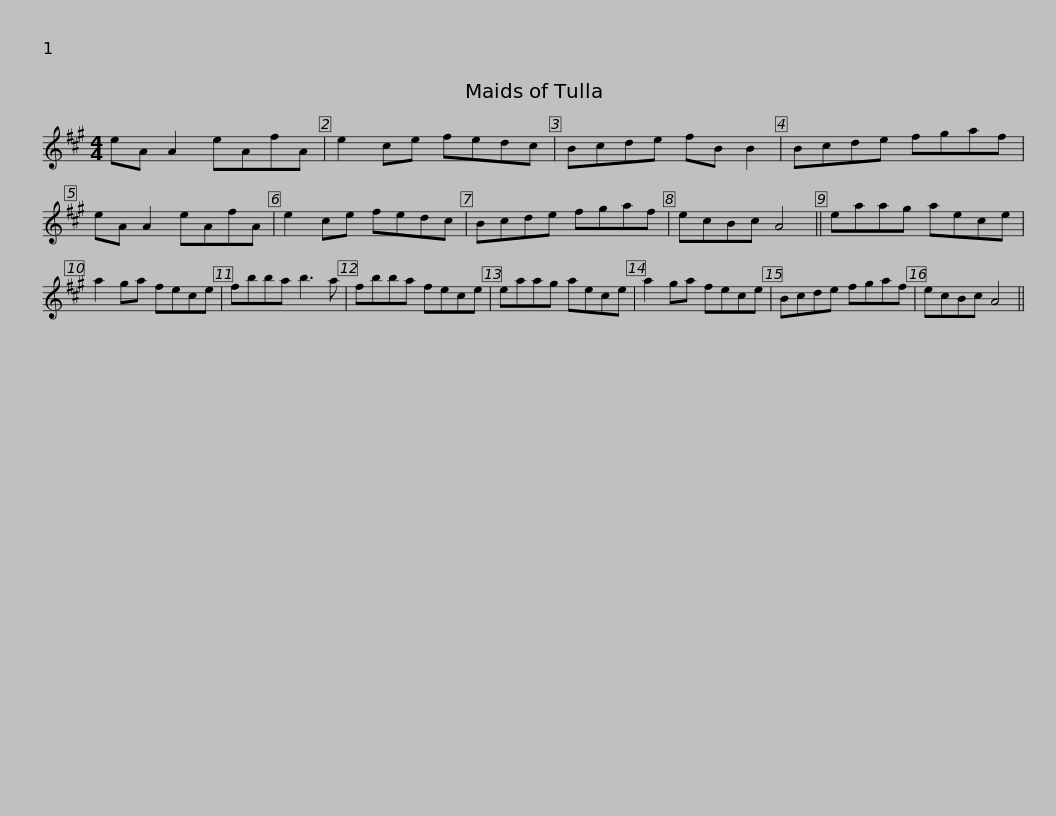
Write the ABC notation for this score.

X:1
L:1/8
M:4/4
I:linebreak $
K:A
V:1 treble
V:1
 eA A2 eAfA | e2 ce fedc | Bcde fB B2 | Bcde fgaf | eA A2 eAfA | %5
 e2 ce fedc |$ Bcde fgaf | ecBc A4 || eaag aece | a2 ga fece | %10
 fbba b3 a |$ fbba fece | eaag aece | a2 ga fece | Bcde fgaf | %15
 ecBc A4 || %16
